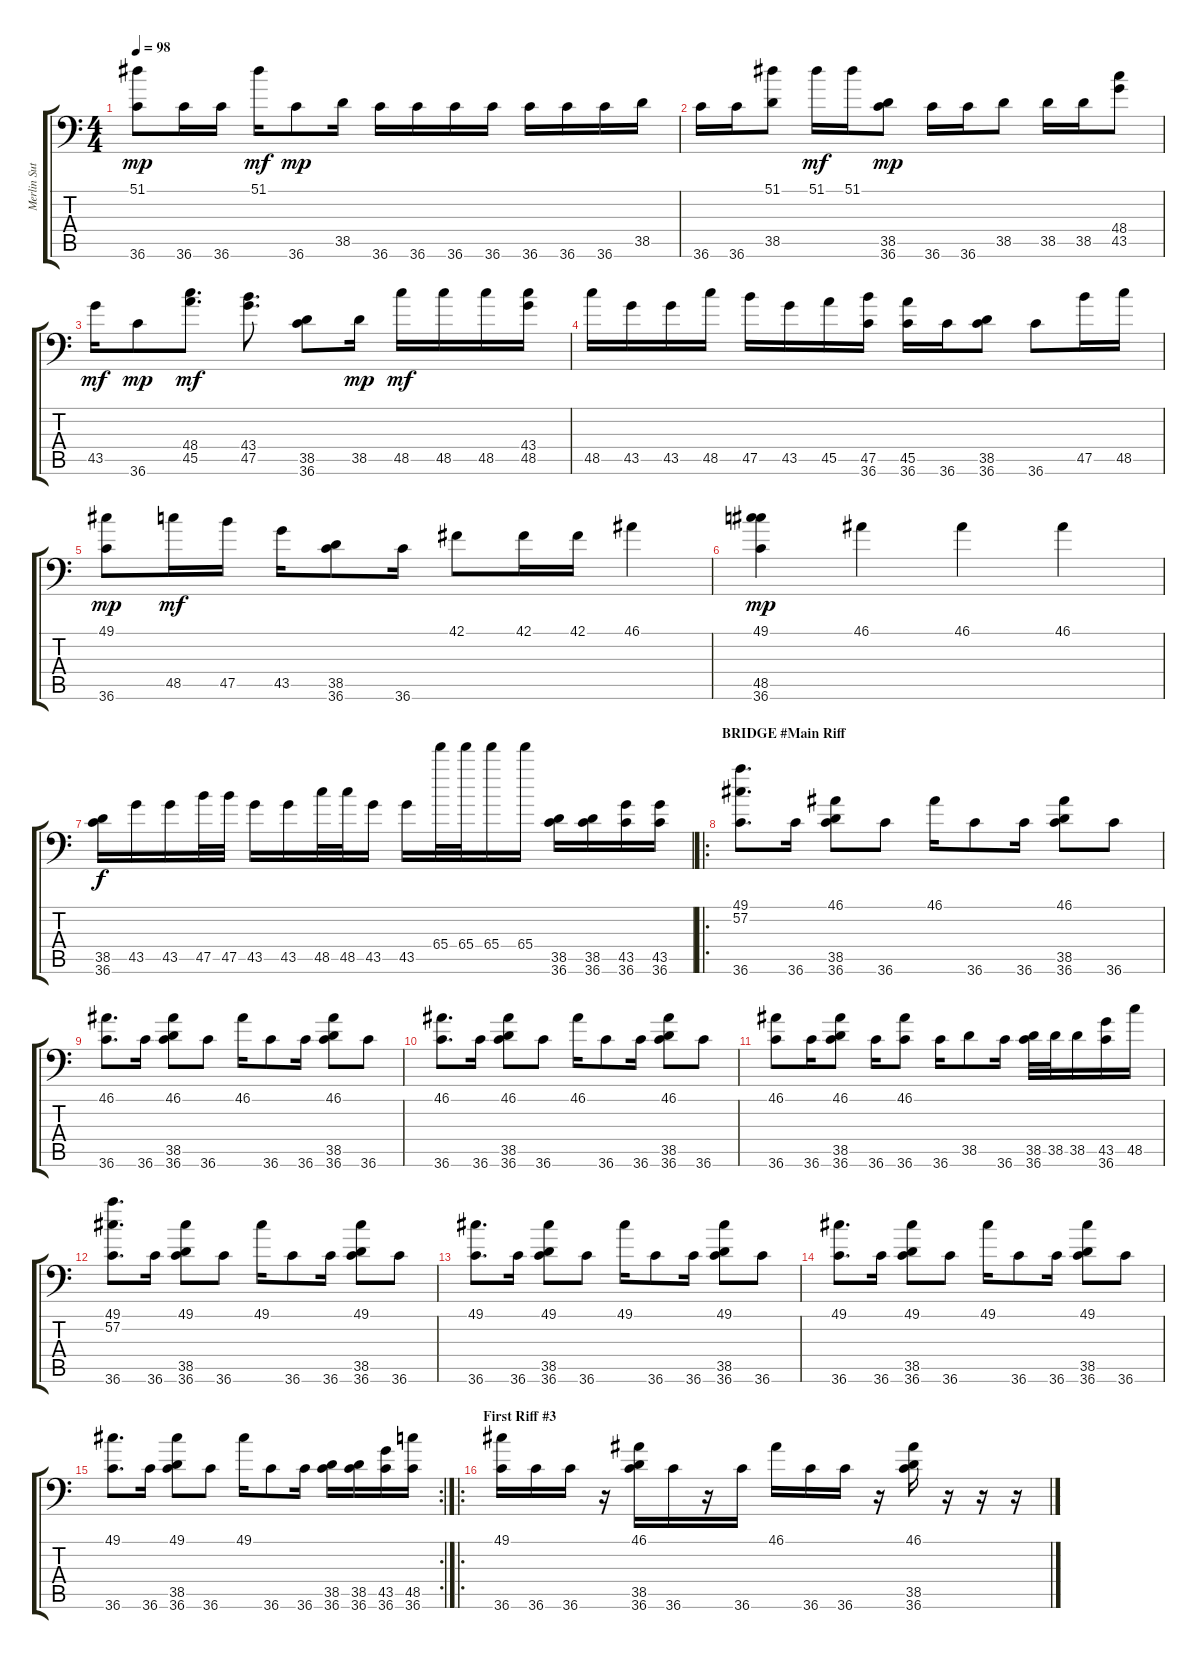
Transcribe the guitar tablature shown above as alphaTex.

\track ("Merlin Sutter" "Merlin Sut") {instrument acousticgrandpiano}
\staff {score tabs}
\tuning (C-1 C-1 C-1 C-1 C-1 C-1) {hide}
\ts (4 4)
\tempo 98
\clef f4
\ks c
(51.1 36.6).8{dy mp} 36.6.16 36.6.16 51.1.16{dy mf} 36.6.8{dy mp} 38.5.16 36.6.16 36.6.16 36.6.16 36.6.16 36.6.16 36.6.16 36.6.16 38.5.16 |
36.6.16 36.6.16 (51.1 38.5).8 51.1.16{dy mf} 51.1.16 (38.5 36.6).8{dy mp} 36.6.16 36.6.16 38.5.8 38.5.16 38.5.16 (48.4 43.5).8 |
43.5.16{dy mf} 36.6.8{dy mp} (48.4 45.5).8{d dy mf} (43.4 47.5).8{d} (38.5 36.6).8 38.5.16{dy mp} 48.5.16{dy mf} 48.5.16 48.5.16 (43.4 48.5).16 |
48.5.16 43.5.16 43.5.16 48.5.16 47.5.16 43.5.16 45.5.16 (47.5 36.6).16 (45.5 36.6).16 36.6.16 (38.5 36.6).8 36.6.8 47.5.16 48.5.16 |
(49.1 36.6).8{dy mp} 48.5.16{dy mf} 47.5.16 43.5.16 (38.5 36.6).8 36.6.16 42.1.8 42.1.16 42.1.16 46.1.4 |
(49.1 48.5 36.6).4{dy mp} 46.1.4 46.1.4 46.1.4 |
(38.5 36.6).16{dy f} 43.5.16 43.5.16 47.5.32 47.5.32 43.5.16 43.5.16 48.5.32 48.5.32 43.5.16 43.5.16 65.4.32 65.4.32 65.4.16 65.4.16 (38.5 36.6).16 (38.5 36.6).16 (43.5 36.6).16 (43.5 36.6).16 |
\ro
\section ("" "BRIDGE #Main Riff")
(49.1 57.2 36.6).8{d} 36.6.16 (46.1 38.5 36.6).8 36.6.8 46.1.16 36.6.8 36.6.16 (46.1 38.5 36.6).8 36.6.8 |
(46.1 36.6).8{d} 36.6.16 (46.1 38.5 36.6).8 36.6.8 46.1.16 36.6.8 36.6.16 (46.1 38.5 36.6).8 36.6.8 |
(46.1 36.6).8{d} 36.6.16 (46.1 38.5 36.6).8 36.6.8 46.1.16 36.6.8 36.6.16 (46.1 38.5 36.6).8 36.6.8 |
(46.1 36.6).8 36.6.16 (46.1 38.5 36.6).8 36.6.16 (46.1 36.6).8 36.6.16 38.5.8 36.6.16 (38.5 36.6).32 38.5.32 38.5.16 (43.5 36.6).16 48.5.16 |
(49.1 57.2 36.6).8{d} 36.6.16 (49.1 38.5 36.6).8 36.6.8 49.1.16 36.6.8 36.6.16 (49.1 38.5 36.6).8 36.6.8 |
(49.1 36.6).8{d} 36.6.16 (49.1 38.5 36.6).8 36.6.8 49.1.16 36.6.8 36.6.16 (49.1 38.5 36.6).8 36.6.8 |
(49.1 36.6).8{d} 36.6.16 (49.1 38.5 36.6).8 36.6.8 49.1.16 36.6.8 36.6.16 (49.1 38.5 36.6).8 36.6.8 |
\rc 2
(49.1 36.6).8{d} 36.6.16 (49.1 38.5 36.6).8 36.6.8 49.1.16 36.6.8 36.6.16 (38.5 36.6).16 (38.5 36.6).16 (43.5 36.6).16 (48.5 36.6).16 |
\ro
\section ("" "First Riff #3")
(49.1 36.6).16 36.6.16 36.6.16 r.16 (46.1 38.5 36.6).16 36.6.16 r.16 36.6.16 46.1.16 36.6.16 36.6.16 r.16 (46.1 38.5 36.6).16 r.16 r.16 r.16
